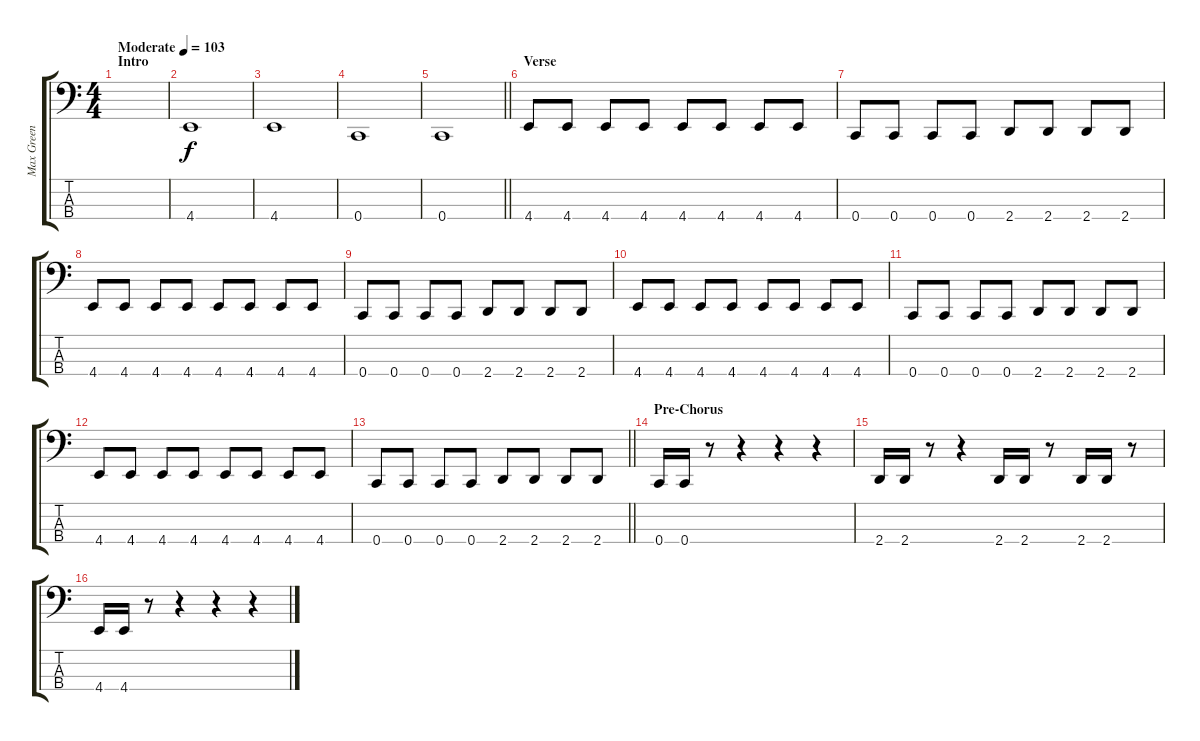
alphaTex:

\track ("Max Green - Bass" "Max Green ") {instrument electricbasspick}
\staff {score tabs}
\tuning (F2 C2 G1 C1) {hide}
\ts (4 4)
\section ("" "Intro")
\tempo (103 "Moderate")
\clef f4
\ks c
|
4.4.1 |
4.4.1 |
0.4.1 |
\barLineRight lightlight
0.4.1 |
\section ("" "Verse")
4.4.8 4.4.8 4.4.8 4.4.8 4.4.8 4.4.8 4.4.8 4.4.8 |
0.4.8 0.4.8 0.4.8 0.4.8 2.4.8 2.4.8 2.4.8 2.4.8 |
4.4.8 4.4.8 4.4.8 4.4.8 4.4.8 4.4.8 4.4.8 4.4.8 |
0.4.8 0.4.8 0.4.8 0.4.8 2.4.8 2.4.8 2.4.8 2.4.8 |
4.4.8 4.4.8 4.4.8 4.4.8 4.4.8 4.4.8 4.4.8 4.4.8 |
0.4.8 0.4.8 0.4.8 0.4.8 2.4.8 2.4.8 2.4.8 2.4.8 |
4.4.8 4.4.8 4.4.8 4.4.8 4.4.8 4.4.8 4.4.8 4.4.8 |
\barLineRight lightlight
0.4.8 0.4.8 0.4.8 0.4.8 2.4.8 2.4.8 2.4.8 2.4.8 |
\section ("" "Pre-Chorus")
0.4.16 0.4.16 r.8 r.4 r.4 r.4 |
2.4.16 2.4.16 r.8 r.4 2.4.16 2.4.16 r.8 2.4.16 2.4.16 r.8 |
4.4.16 4.4.16 r.8 r.4 r.4 r.4
